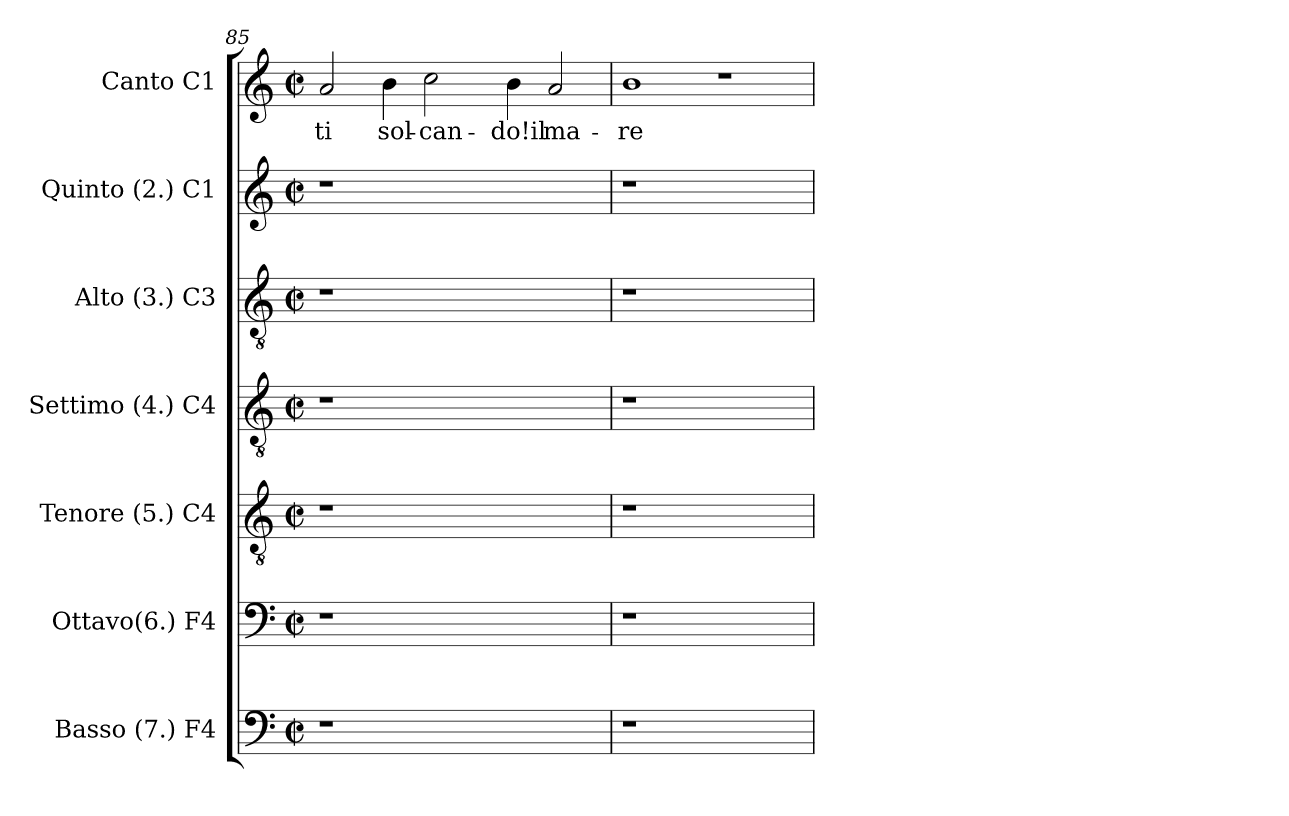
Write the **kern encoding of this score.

**kern	**kern	**kern	**kern	**kern	**kern	**kern	**text
*part7	*part6	*part5	*part4	*part3	*part2	*part1	*part1
*staff7	*staff6	*staff5	*staff4	*staff3	*staff2	*staff1	*staff1
*I"Basso (7.)  F4	*I"Ottavo(6.)  F4	*I"Tenore (5.)  C4	*I"Settimo (4.)  C4	*I"Alto (3.)  C3	*I"Quinto (2.)  C1	*I"Canto  C1	*
*	*	*I'T	*	*I'A	*	*I'C	*
*clefF4	*clefF4	*clefGv2	*clefGv2	*clefGv2	*clefG2	*clefG2	*
*k[]	*k[]	*k[]	*k[]	*k[]	*k[]	*k[]	*
*C:	*C:	*C:	*C:	*C:	*C:	*C:	*
*M2/2	*M2/2	*M2/2	*M2/2	*M2/2	*M2/2	*M2/2	*
*met(c|)	*met(c|)	*met(c|)	*met(c|)	*met(c|)	*met(c|)	*met(c|)	*
=85	=85	=85	=85	=85	=85	=85	=85
!	!	!	!	!	!	!	!LO:LY:b:cj
1r	1r	1r	1r	1r	1r	2a/	-ti
!	!	!	!	!	!	!	!LO:LY:b:cj
.	.	.	.	.	.	4b\	sol-
!	!	!	!	!	!	!	!LO:LY:b:cj
.	.	.	.	.	.	2cc\	-can-
1ryy	1ryy	1ryy	1ryy	1ryy	1ryy	.	.
!	!	!	!	!	!	!	!LO:LY:b:cj
.	.	.	.	.	.	4b\	-do!il
!	!	!	!	!	!	!	!LO:LY:b:cj
.	.	.	.	.	.	2a/	ma-
=86	=86	=86	=86	=86	=86	=86	=86
!	!	!	!	!	!	!	!LO:LY:b:cj
1r	1r	1r	1r	1r	1r	1b	-re
1ryy	1ryy	1ryy	1ryy	1ryy	1ryy	1r	.
=	=	=	=	=	=	=	=
*-	*-	*-	*-	*-	*-	*-	*-
